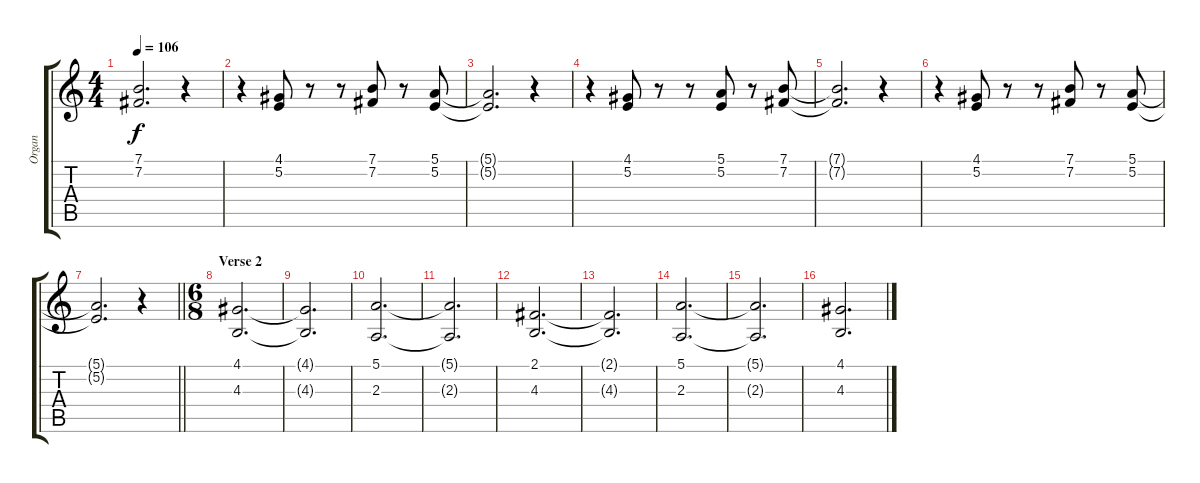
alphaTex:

\track ("Organ" "Organ") {instrument percussiveorgan}
\staff {score tabs}
\tuning (E4 B3 G3 D3 A2 E2) {hide}
\ts (4 4)
\tempo 106
\clef g2
\ks c
(7.1{t} 7.2{t}).2{d dy f} r.4 |
r.4 (4.1 5.2).8 r.8 r.8 (7.1 7.2).8 r.8 (5.1 5.2).8 |
(5.1{t} 5.2{t}).2{d} r.4 |
r.4 (4.1 5.2).8 r.8 r.8 (5.1 5.2).8 r.8 (7.1 7.2).8 |
(7.1{t} 7.2{t}).2{d} r.4 |
r.4 (4.1 5.2).8 r.8 r.8 (7.1 7.2).8 r.8 (5.1 5.2).8 |
\barLineRight lightlight
(5.1{t} 5.2{t}).2{d} r.4 |
\ts (6 8)
\section ("" "Verse 2")
(4.1 4.3).2{d} |
(4.1{t} 4.3{t}).2{d} |
(5.1 2.3).2{d} |
(5.1{t} 2.3{t}).2{d} |
(2.1 4.3).2{d} |
(2.1{t} 4.3{t}).2{d} |
(5.1 2.3).2{d} |
(5.1{t} 2.3{t}).2{d} |
(4.1 4.3).2{d}
